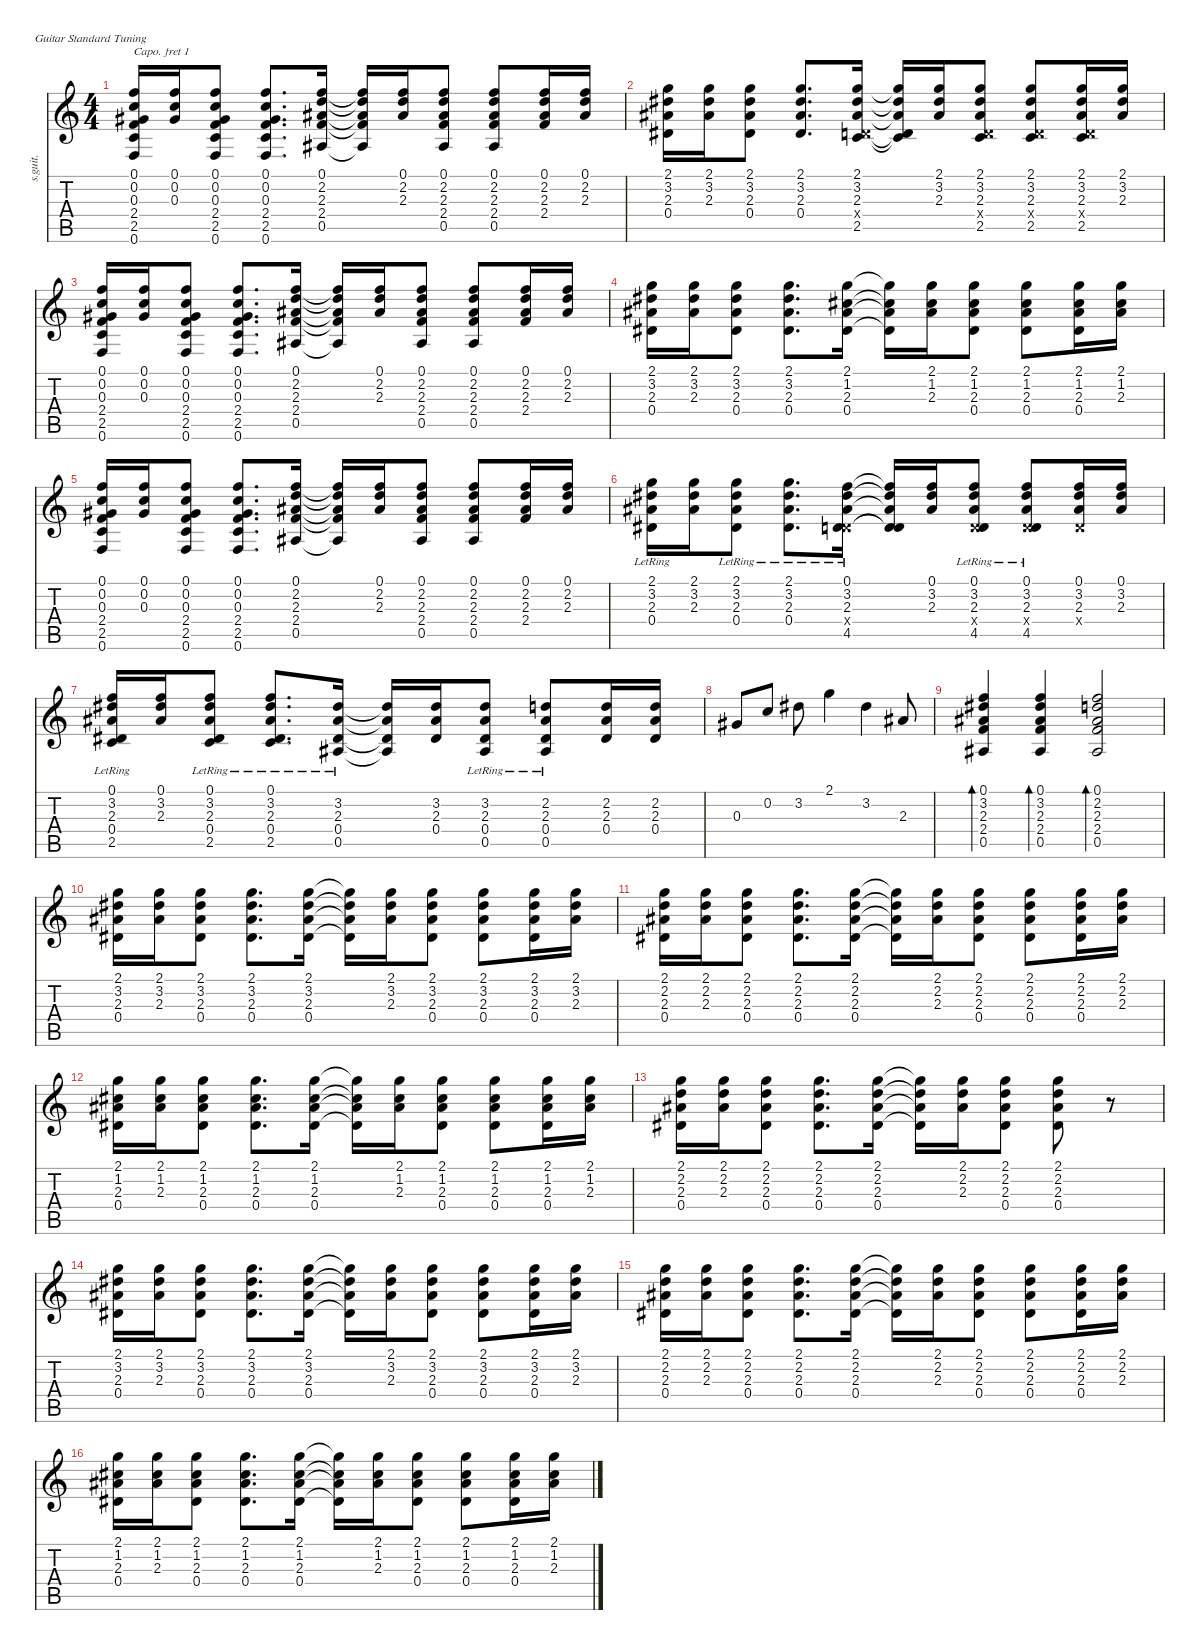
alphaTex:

\defaultSystemsLayout 4
\hideDynamics
\bracketExtendMode nobrackets
\track ("Acoustic Guitar 2" "s.guit.") {instrument acousticguitarsteel}
\staff {score tabs}
\capo 1
\tuning (E4 B3 G3 D3 A2 E2)
\ts (4 4)
\tempo (100 hide)
\clef g2
\ks c
(0.1 0.2 0.3 2.4 2.5 0.6).16{dy f} (0.1 0.2 0.3).16 (0.1 0.2 0.3 2.4 2.5 0.6).8 (0.1 0.2 0.3 2.4 2.5 0.6).8{d} (0.1 2.2{acc #} 2.3 2.4 0.5).16 (0.1{t} 2.2{t} 2.3{t} 2.4{t} 0.5{t}).16 (0.1 2.2{acc #} 2.3).16 (0.1 2.2{acc #} 2.3 2.4 0.5).8 (0.1 2.2{acc #} 2.3 2.4 0.5).8 (0.1 2.2{acc #} 2.3 2.4).16 (0.1 2.2{acc #} 2.3).16 |
(2.1{acc #} 3.2 2.3 0.4).16 (2.1{acc #} 3.2 2.3).16 (2.1{acc #} 3.2 2.3 0.4).8 (2.1{acc #} 3.2 2.3 0.4).8{d} (2.1{acc #} 3.2 2.3 -1.4{x acc #} 2.5).16 (2.1{t} 3.2{t} 2.3{t} -1.4{t} 2.5{t}).16 (2.1{acc #} 3.2 2.3).16 (2.1{acc #} 3.2 2.3 -1.4{x acc #} 2.5).8 (2.1{acc #} 3.2 2.3 -1.4{x acc #} 2.5).8 (2.1{acc #} 3.2 2.3 -1.4{x acc #} 2.5).16 (2.1{acc #} 3.2 2.3).16 |
(0.1 0.2 0.3 2.4 2.5 0.6).16 (0.1 0.2 0.3).16 (0.1 0.2 0.3 2.4 2.5 0.6).8 (0.1 0.2 0.3 2.4 2.5 0.6).8{d} (0.1 2.2{acc #} 2.3 2.4 0.5).16 (0.1{t} 2.2{t} 2.3{t} 2.4{t} 0.5{t}).16 (0.1 2.2{acc #} 2.3).16 (0.1 2.2{acc #} 2.3 2.4 0.5).8 (0.1 2.2{acc #} 2.3 2.4 0.5).8 (0.1 2.2{acc #} 2.3 2.4).16 (0.1 2.2{acc #} 2.3).16 |
(2.1{acc #} 3.2 2.3 0.4).16 (2.1{acc #} 3.2 2.3).16 (2.1{acc #} 3.2 2.3 0.4).8 (2.1{acc #} 3.2 2.3 0.4).8{d} (2.1{acc #} 1.2 2.3 0.4).16 (2.1{t} 1.2{t} 2.3{t} 0.4{t}).16 (2.1{acc #} 1.2 2.3).16 (2.1{acc #} 1.2 2.3 0.4).8 (2.1{acc #} 1.2 2.3 0.4).8 (2.1{acc #} 1.2 2.3 0.4).16 (2.1{acc #} 1.2 2.3).16 |
(0.1 0.2 0.3 2.4 2.5 0.6).16 (0.1 0.2 0.3).16 (0.1 0.2 0.3 2.4 2.5 0.6).8 (0.1 0.2 0.3 2.4 2.5 0.6).8{d} (0.1 2.2{acc #} 2.3 2.4 0.5).16 (0.1{t} 2.2{t} 2.3{t} 2.4{t} 0.5{t}).16 (0.1 2.2{acc #} 2.3).16 (0.1 2.2{acc #} 2.3 2.4 0.5).8 (0.1 2.2{acc #} 2.3 2.4 0.5).8 (0.1 2.2{acc #} 2.3 2.4).16 (0.1 2.2{acc #} 2.3).16 |
(2.1{lr acc #} 3.2{lr} 2.3{lr} 0.4{lr}).16 (2.1{acc #} 3.2 2.3).16 (2.1{lr acc #} 3.2{lr} 2.3{lr} 0.4{lr}).8 (2.1{lr acc #} 3.2{lr} 2.3{lr} 0.4{lr}).8{d} (0.1{lr} 3.2{lr} 2.3{lr} -1.4{lr x acc #} 4.5{lr acc #}).16 (0.1{t} 3.2{t} 2.3{t} -1.4{t} 4.5{t}).16 (0.1 3.2 2.3).16 (0.1{lr} 3.2{lr} 2.3{lr} -1.4{lr x acc #} 4.5{lr acc #}).8 (0.1{lr} 3.2{lr} 2.3{lr} -1.4{lr x acc #} 4.5{lr acc #}).8 (0.1 3.2 2.3 -1.4{x acc #}).16 (0.1 3.2 2.3).16 |
(0.1{lr} 3.2{lr} 2.3{lr} 0.4{lr} 2.5{lr}).16 (0.1 3.2 2.3).16 (0.1{lr} 3.2{lr} 2.3{lr} 0.4{lr} 2.5{lr}).8 (0.1{lr} 3.2{lr} 2.3{lr} 0.4{lr} 2.5{lr}).8{d} (3.2{lr} 2.3{lr} 0.4{lr} 0.5{lr}).16 (3.2{t} 2.3{t} 0.4{t} 0.5{t}).16 (3.2 2.3 0.4).16 (3.2{lr} 2.3{lr} 0.4{lr} 0.5{lr}).8 (2.2{lr acc #} 2.3{lr} 0.4{lr} 0.5{lr}).8 (2.2{acc #} 2.3 0.4).16 (2.2{acc #} 2.3 0.4).16 |
0.3.8 0.2.8 3.2.8 2.1{acc #}.4 3.2.4 2.3.8 |
(0.1 3.2 2.3 2.4 0.5).4{bd 30} (0.1 3.2 2.3 2.4 0.5).4{bd 30} (0.1 2.2{acc #} 2.3 2.4 0.5).2{bd 30} |
(2.1{acc #} 3.2 2.3 0.4).16 (2.1{acc #} 3.2 2.3).16 (2.1{acc #} 3.2 2.3 0.4).8 (2.1{acc #} 3.2 2.3 0.4).8{d} (2.1{acc #} 3.2 2.3 0.4).16 (2.1{t} 3.2{t} 2.3{t} 0.4{t}).16 (2.1{acc #} 3.2 2.3).16 (2.1{acc #} 3.2 2.3 0.4).8 (2.1{acc #} 3.2 2.3 0.4).8 (2.1{acc #} 3.2 2.3 0.4).16 (2.1{acc #} 3.2 2.3).16 |
(2.1{acc #} 2.2{acc #} 2.3 0.4).16 (2.1{acc #} 2.2{acc #} 2.3).16 (2.1{acc #} 2.2{acc #} 2.3 0.4).8 (2.1{acc #} 2.2{acc #} 2.3 0.4).8{d} (2.1{acc #} 2.2{acc #} 2.3 0.4).16 (2.1{t} 2.2{t} 2.3{t} 0.4{t}).16 (2.1{acc #} 2.2{acc #} 2.3).16 (2.1{acc #} 2.2{acc #} 2.3 0.4).8 (2.1{acc #} 2.2{acc #} 2.3 0.4).8 (2.1{acc #} 2.2{acc #} 2.3 0.4).16 (2.1{acc #} 2.2{acc #} 2.3).16 |
(2.1{acc #} 1.2 2.3 0.4).16 (2.1{acc #} 1.2 2.3).16 (2.1{acc #} 1.2 2.3 0.4).8 (2.1{acc #} 1.2 2.3 0.4).8{d} (2.1{acc #} 1.2 2.3 0.4).16 (2.1{t} 1.2{t} 2.3{t} 0.4{t}).16 (2.1{acc #} 1.2 2.3).16 (2.1{acc #} 1.2 2.3 0.4).8 (2.1{acc #} 1.2 2.3 0.4).8 (2.1{acc #} 1.2 2.3 0.4).16 (2.1{acc #} 1.2 2.3).16 |
(2.1{acc #} 2.2{acc #} 2.3 0.4).16 (2.1{acc #} 2.2{acc #} 2.3).16 (2.1{acc #} 2.2{acc #} 2.3 0.4).8 (2.1{acc #} 2.2{acc #} 2.3 0.4).8{d} (2.1{acc #} 2.2{acc #} 2.3 0.4).16 (2.1{t} 2.2{t} 2.3{t} 0.4{t}).16 (2.1{acc #} 2.2{acc #} 2.3).16 (2.1{acc #} 2.2{acc #} 2.3 0.4).8 (2.1{acc #} 2.2{acc #} 2.3 0.4).8 r.8 |
(2.1{acc #} 3.2 2.3 0.4).16 (2.1{acc #} 3.2 2.3).16 (2.1{acc #} 3.2 2.3 0.4).8 (2.1{acc #} 3.2 2.3 0.4).8{d} (2.1{acc #} 3.2 2.3 0.4).16 (2.1{t} 3.2{t} 2.3{t} 0.4{t}).16 (2.1{acc #} 3.2 2.3).16 (2.1{acc #} 3.2 2.3 0.4).8 (2.1{acc #} 3.2 2.3 0.4).8 (2.1{acc #} 3.2 2.3 0.4).16 (2.1{acc #} 3.2 2.3).16 |
(2.1{acc #} 2.2{acc #} 2.3 0.4).16 (2.1{acc #} 2.2{acc #} 2.3).16 (2.1{acc #} 2.2{acc #} 2.3 0.4).8 (2.1{acc #} 2.2{acc #} 2.3 0.4).8{d} (2.1{acc #} 2.2{acc #} 2.3 0.4).16 (2.1{t} 2.2{t} 2.3{t} 0.4{t}).16 (2.1{acc #} 2.2{acc #} 2.3).16 (2.1{acc #} 2.2{acc #} 2.3 0.4).8 (2.1{acc #} 2.2{acc #} 2.3 0.4).8 (2.1{acc #} 2.2{acc #} 2.3 0.4).16 (2.1{acc #} 2.2{acc #} 2.3).16 |
(2.1{acc #} 1.2 2.3 0.4).16 (2.1{acc #} 1.2 2.3).16 (2.1{acc #} 1.2 2.3 0.4).8 (2.1{acc #} 1.2 2.3 0.4).8{d} (2.1{acc #} 1.2 2.3 0.4).16 (2.1{t} 1.2{t} 2.3{t} 0.4{t}).16 (2.1{acc #} 1.2 2.3).16 (2.1{acc #} 1.2 2.3 0.4).8 (2.1{acc #} 1.2 2.3 0.4).8 (2.1{acc #} 1.2 2.3 0.4).16 (2.1{acc #} 1.2 2.3).16
